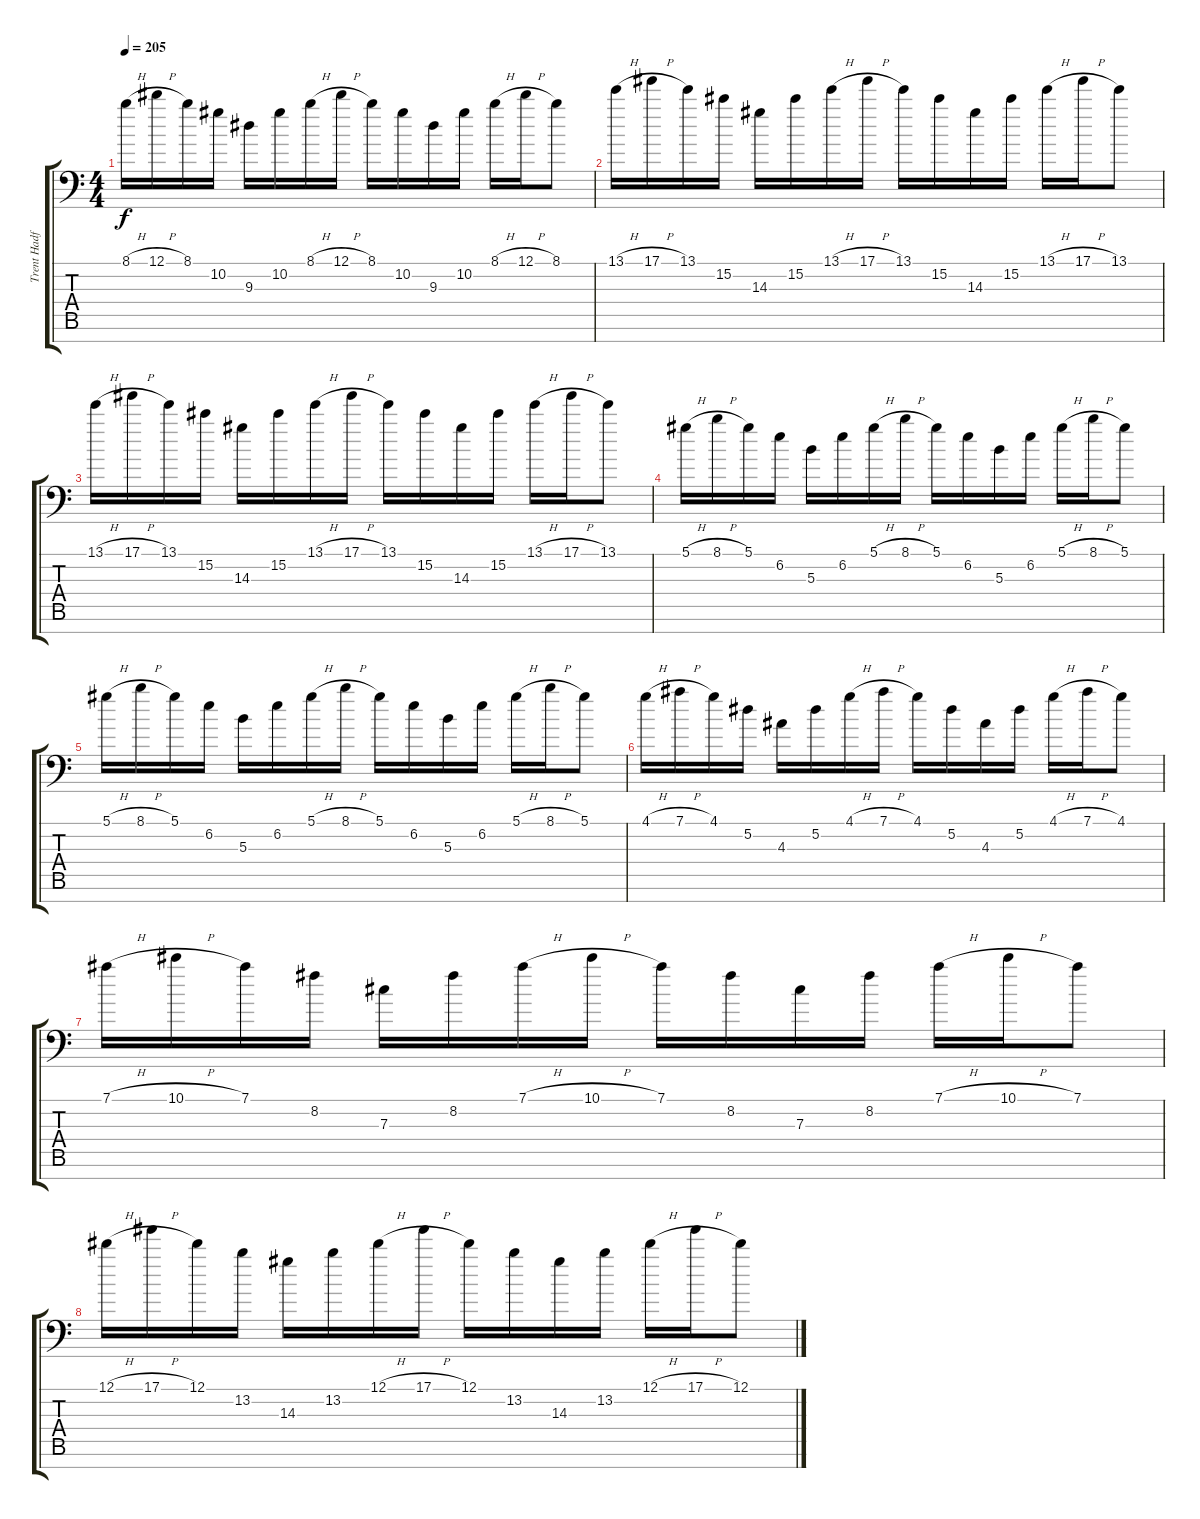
\track ("Trent Hadfal" "Trent Hadf") {instrument overdrivenguitar}
\staff {score tabs}
\tuning (Eb4 Bb3 Gb3 Db3 Ab2 Eb2 Ab1) {hide}
\ts (4 4)
\tempo 205
\clef f4
\ks c
8.1{h}.16{dy f} 12.1{h}.16 8.1.16 10.2.16 9.3.16 10.2.16 8.1{h}.16 12.1{h}.16 8.1.16 10.2.16 9.3.16 10.2.16 8.1{h}.16 12.1{h}.16 8.1.8 |
13.1{h}.16 17.1{h}.16 13.1.16 15.2.16 14.3.16 15.2.16 13.1{h}.16 17.1{h}.16 13.1.16 15.2.16 14.3.16 15.2.16 13.1{h}.16 17.1{h}.16 13.1.8 |
13.1{h}.16 17.1{h}.16 13.1.16 15.2.16 14.3.16 15.2.16 13.1{h}.16 17.1{h}.16 13.1.16 15.2.16 14.3.16 15.2.16 13.1{h}.16 17.1{h}.16 13.1.8 |
5.1{h}.16 8.1{h}.16 5.1.16 6.2.16 5.3.16 6.2.16 5.1{h}.16 8.1{h}.16 5.1.16 6.2.16 5.3.16 6.2.16 5.1{h}.16 8.1{h}.16 5.1.8 |
5.1{h}.16 8.1{h}.16 5.1.16 6.2.16 5.3.16 6.2.16 5.1{h}.16 8.1{h}.16 5.1.16 6.2.16 5.3.16 6.2.16 5.1{h}.16 8.1{h}.16 5.1.8 |
4.1{h}.16 7.1{h}.16 4.1.16 5.2.16 4.3.16 5.2.16 4.1{h}.16 7.1{h}.16 4.1.16 5.2.16 4.3.16 5.2.16 4.1{h}.16 7.1{h}.16 4.1.8 |
7.1{h}.16 10.1{h}.16 7.1.16 8.2.16 7.3.16 8.2.16 7.1{h}.16 10.1{h}.16 7.1.16 8.2.16 7.3.16 8.2.16 7.1{h}.16 10.1{h}.16 7.1.8 |
12.1{h}.16 17.1{h}.16 12.1.16 13.2.16 14.3.16 13.2.16 12.1{h}.16 17.1{h}.16 12.1.16 13.2.16 14.3.16 13.2.16 12.1{h}.16 17.1{h}.16 12.1.8
